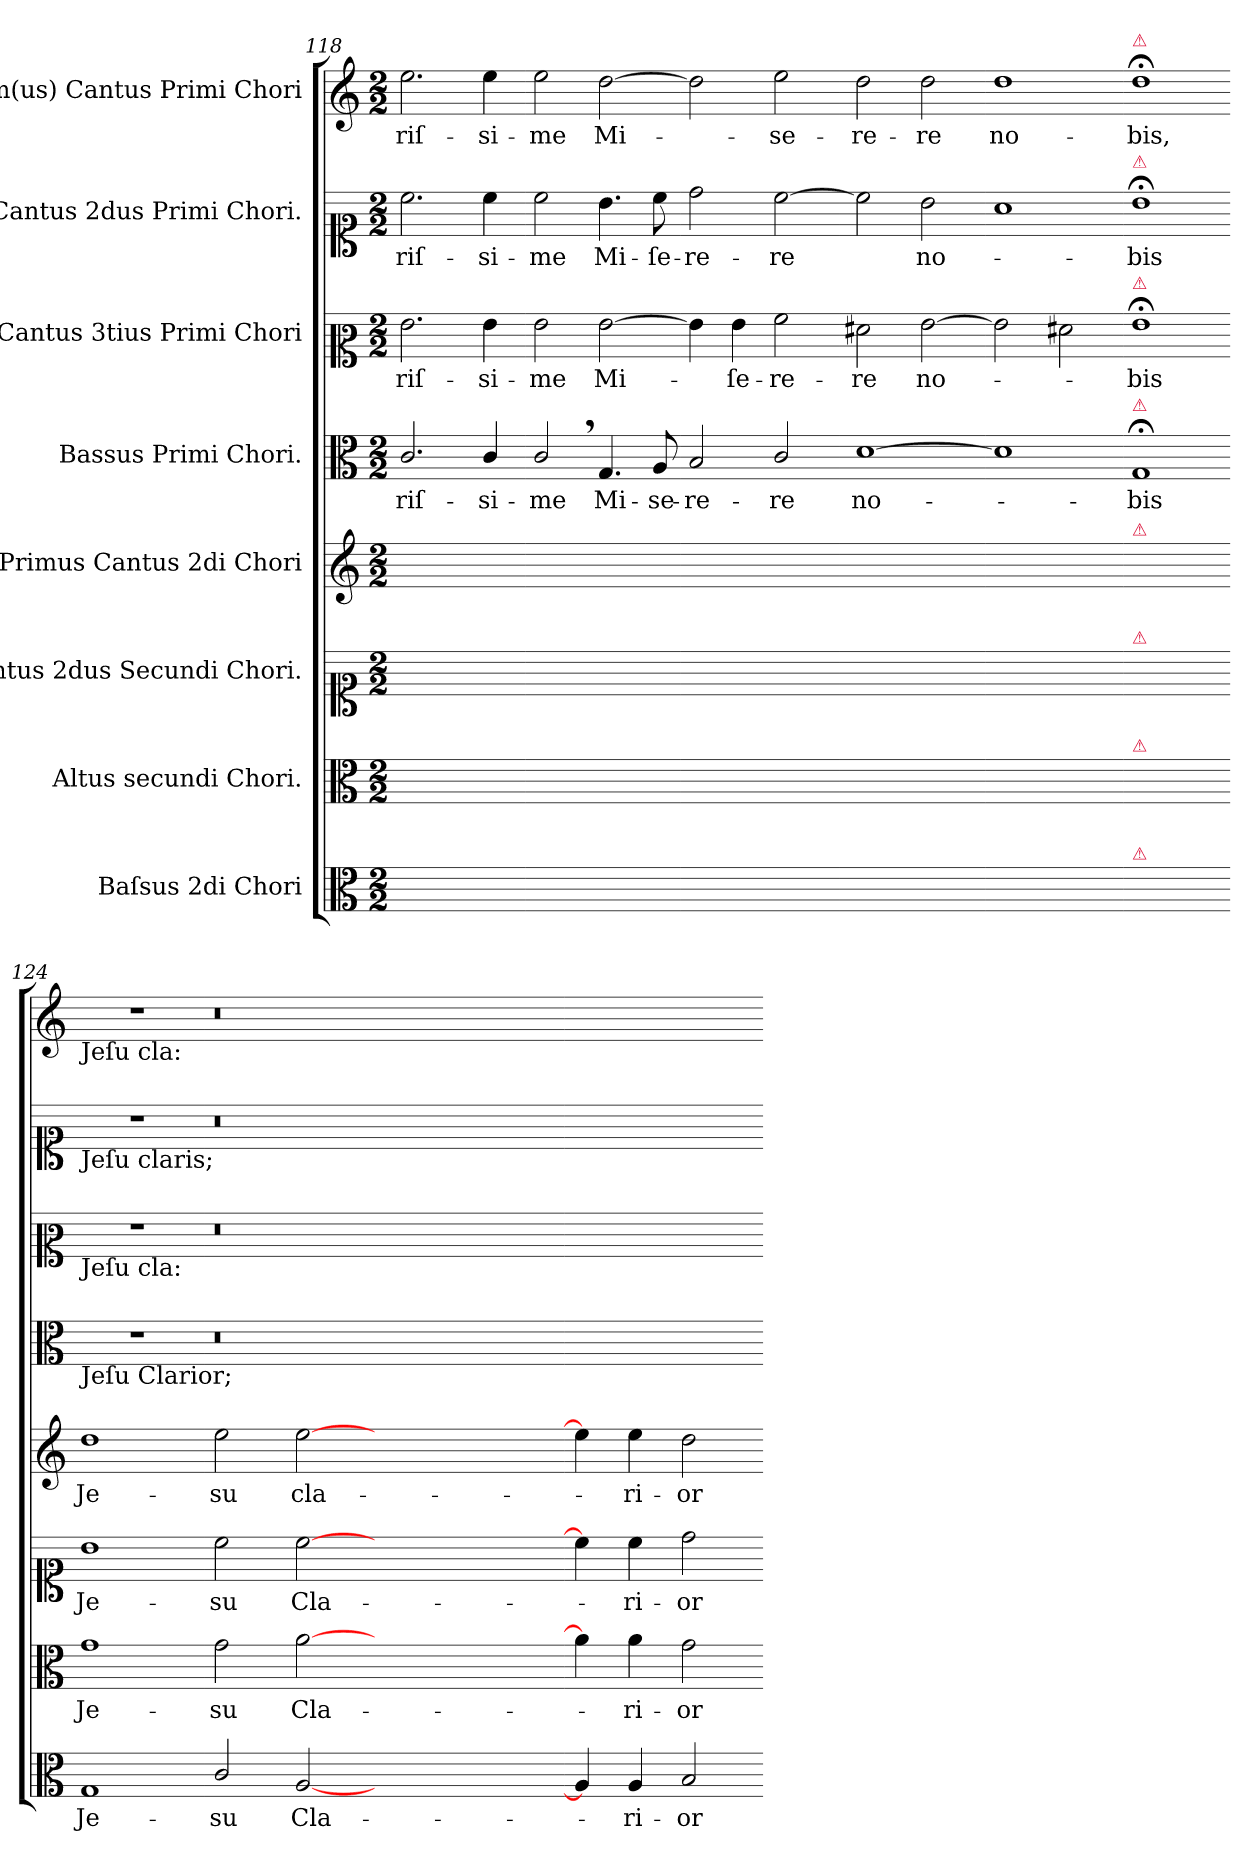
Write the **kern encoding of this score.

**kern	**text	**kern	**text	**kern	**text	**kern	**text	**kern	**text	**kern	**text	**kern	**text	**kern	**text
*part8	*part8	*part7	*part7	*part6	*part6	*part5	*part5	*part4	*part4	*part3	*part3	*part2	*part2	*part1	*part1
*staff8	*staff8	*staff7	*staff7	*staff6	*staff6	*staff5	*staff5	*staff4	*staff4	*staff3	*staff3	*staff2	*staff2	*staff1	*staff1
*I"Baſsus 2di Chori	*	*I"Altus secundi Chori.	*	*I"Cantus 2dus Secundi Chori.	*	*I"Primus Cantus 2di Chori	*	*I"Bassus Primi Chori.	*	*I"Cantus 3tius Primi Chori	*	*I"Cantus 2dus Primi Chori.	*	*I"1m(us) Cantus Primi Chori	*
*clefC3	*	*clefC3	*	*clefC1	*	*clefG2	*	*clefC3	*	*clefC2	*	*clefC1	*	*clefG2	*
*k[]	*	*k[]	*	*k[]	*	*k[]	*	*k[]	*	*k[]	*	*k[]	*	*k[]	*
*M2/2	*	*M2/2	*	*M2/2	*	*M2/2	*	*M2/2	*	*M2/2	*	*M2/2	*	*M2/2	*
=118	=118	=118	=118	=118	=118	=118	=118	=118	=118	=118	=118	=118	=118	=118	=118
1ryy	.	1ryy	.	1ryy	.	1ryy	.	2.c/	-riſ-	2.g\	-riſ-	2.cc\	-riſ-	2.ee\	-riſ-
.	.	.	.	.	.	.	.	4c/	-si-	4g\	-si-	4cc\	-si-	4ee\	-si-
=119-	=119-	=119-	=119-	=119-	=119-	=119-	=119-	=119-	=119-	=119-	=119-	=119-	=119-	=119-	=119-
1ryy	.	1ryy	.	1ryy	.	1ryy	.	2c,/	-me	2g\	-me	2cc\	-me	2ee\	-me
.	.	.	.	.	.	.	.	4.G/	Mi-	[2g\	Mi-	4.b\	Mi-	[2dd\	Mi-
.	.	.	.	.	.	.	.	8A/	-se-	.	.	8cc\	-ſe-	.	.
=120-	=120-	=120-	=120-	=120-	=120-	=120-	=120-	=120-	=120-	=120-	=120-	=120-	=120-	=120-	=120-
1ryy	.	1ryy	.	1ryy	.	1ryy	.	2B/	-re-	4g\]	.	2dd\	-re-	2dd\]	.
.	.	.	.	.	.	.	.	.	.	4g\	-ſe-	.	.	.	.
.	.	.	.	.	.	.	.	2c/	-re	2a\	-re-	[2cc\	-re	2ee\	-se-
=121-	=121-	=121-	=121-	=121-	=121-	=121-	=121-	=121-	=121-	=121-	=121-	=121-	=121-	=121-	=121-
1ryy	.	1ryy	.	1ryy	.	1ryy	.	[1d	no-	2f#X\	-re	2cc\]	.	2dd\	-re-
.	.	.	.	.	.	.	.	.	.	[2g\	no-	2b\	no-	2dd\	-re
=122-	=122-	=122-	=122-	=122-	=122-	=122-	=122-	=122-	=122-	=122-	=122-	=122-	=122-	=122-	=122-
1ryy	.	1ryy	.	1ryy	.	1ryy	.	1d]	.	2g\]	.	1a	.	1dd	no-
.	.	.	.	.	.	.	.	.	.	2f#X\	.	.	.	.	.
=123-	=123-	=123-	=123-	=123-	=123-	=123-	=123-	=123-	=123-	=123-	=123-	=123-	=123-	=123-	=123-
!	!	!	!	!	!	!	!	!	!	!	!	!	!	!LO:TX:a:color=crimson:t=⚠	!
!	!	!	!	!	!	!	!	!	!	!	!	!LO:TX:a:color=crimson:t=⚠	!	!	!
!	!	!	!	!	!	!	!	!	!	!LO:TX:a:color=crimson:t=⚠	!	!	!	!	!
!	!	!	!	!	!	!	!	!LO:TX:a:color=crimson:t=⚠	!	!	!	!	!	!	!
!	!	!	!	!	!	!LO:TX:a:color=crimson:t=⚠	!	!	!	!	!	!	!	!	!
!	!	!	!	!LO:TX:a:color=crimson:t=⚠	!	!	!	!	!	!	!	!	!	!	!
!	!	!LO:TX:a:color=crimson:t=⚠	!	!	!	!	!	!	!	!	!	!	!	!	!
!LO:TX:a:color=crimson:t=⚠	!	!	!	!	!	!	!	!	!	!	!	!	!	!	!
1ryy	.	1ryy	.	1ryy	.	1ryy	.	1G;<	-bis	1g;	-bis	1b;	-bis	1dd;<	-bis,
=124-	=124-	=124-	=124-	=124-	=124-	=124-	=124-	=124-	=124-	=124-	=124-	=124-	=124-	=124-	=124-
!	!	!	!	!	!	!	!	!	!	!	!	!	!	!LO:TX:b:t=Jeſu cla&colon;	!
!	!	!	!	!	!	!	!	!	!	!	!	!LO:TX:b:t=Jeſu claris;	!	!	!
!	!	!	!	!	!	!	!	!	!	!LO:TX:b:t=Jeſu cla&colon;	!	!	!	!	!
!	!	!	!	!	!	!	!	!LO:TX:b:t=Jeſu Clarior;	!	!	!	!	!	!	!
1G	Je-	1g	Je-	1b	Je-	1dd	Je-	1r	.	1r	.	1r	.	1r	.
=125-	=125-	=125-	=125-	=125-	=125-	=125-	=125-	=125-	=125-	=125-	=125-	=125-	=125-	=125-	=125-
2c/	-su	2g\	-su	2cc\	-su	2ee\	-su	0.r	.	0.r	.	0.r	.	0.r	.
[2A/	Cla-	[2a\	Cla-	[2cc\	Cla-	[2ee\	cla-	.	.	.	.	.	.	.	.
0ryy	.	0ryy	.	0ryy	.	0ryy	.	.	.	.	.	.	.	.	.
=126-	=126-	=126-	=126-	=126-	=126-	=126-	=126-	=126-	=126-	=126-	=126-	=126-	=126-	=126-	=126-
4A/]	.	4a\]	.	4cc\]	.	4ee\]	.	1ryy	.	1ryy	.	1ryy	.	1ryy	.
4A/	-ri-	4a\	-ri-	4cc\	-ri-	4ee\	-ri-	.	.	.	.	.	.	.	.
2B/	-or	2g\	-or	2dd\	-or	2dd\	-or	.	.	.	.	.	.	.	.
=-	=-	=-	=-	=-	=-	=-	=-	=-	=-	=-	=-	=-	=-	=-	=-
*-	*-	*-	*-	*-	*-	*-	*-	*-	*-	*-	*-	*-	*-	*-	*-
